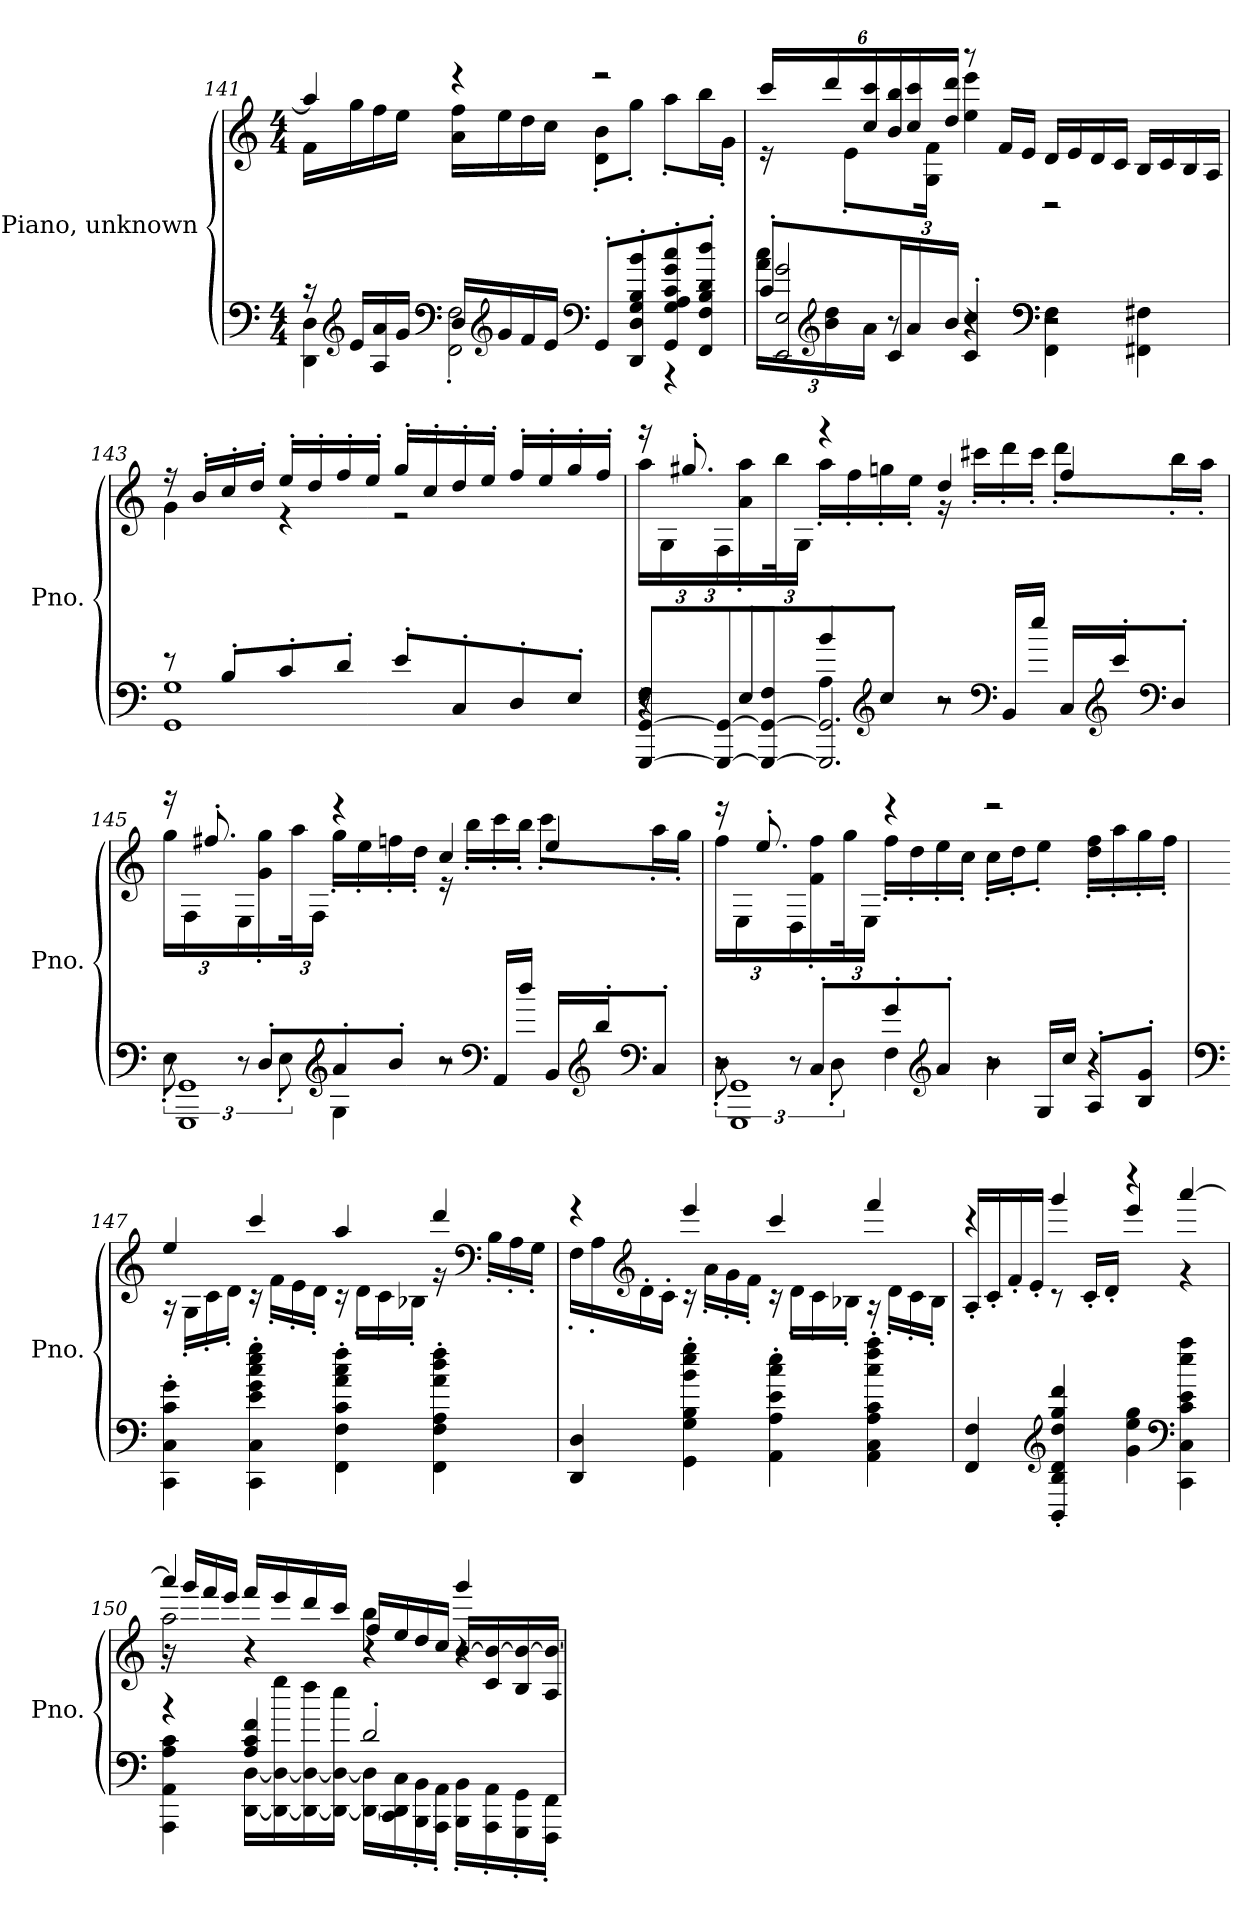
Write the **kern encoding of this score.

**kern	**kern
*part1	*part1
*staff2	*staff1
*I"Piano, unknown	*
*I'Pno.	*
!!LO:LB:g=z
*clefF4	*clefG2
*k[]	*k[]
*M4/4	*M4/4
=141	=141
*^	*^
16r	4DD\ 4D\	4aa/]	16f\LL
*clefG2	*	*	*
16e/LL	.	.	16gg\
16A/ 16a/	.	.	16ff\
16g/JJ	.	.	16ee\JJ
*clefF4	*	*	*
16D/LL	2FF\' 2F\'	4r	16a\ 16ff\LL
*clefG2	*	*	*
16g/	.	.	16ee\
16f/	.	.	16dd\
16e/JJ	.	.	16cc\JJ
*clefF4	*	*	*
8GG'/L	.	2r	8d\' 8b\'L
8DD/' 8D/' 8G/' 8B/' 8b/'	.	.	8gg'\J
8GG/' 8G/' 8A/' 8c/' 8g/' 8cc/'	4r	.	8aa'\L
8FF/' 8F/' 8B/' 8d/' 8dd/'J	.	.	16bb\L
.	.	.	16g'\JJ
=142	=142	=142	=142
*	*Xbrackettup	*Xbrackettup	*
*	*^	*	*
8c'/L	24a\ 24cc\LL	2EE/ 2E/ 2g/	24ccc/LL	16r
*clefG2	*	*	*	*
.	24b\ 24dd\	.	24ddd/	.
.	.	.	.	8e'\L
.	24a\JJ	.	24cc/ 24ccc/	.
24c/L	8r	.	24b/ 24bb/	.
24a/	.	.	24cc/ 24ccc/	.
.	.	.	.	16G\ 16f\Jk
24b/JJ	.	.	24dd/ 24ddd/JJ	.
4c/' 4cc/'	4r	.	8r	4ee\ 4eee\
.	.	.	16f/LL	.
.	.	.	16e/JJ	.
*clefF4	*	*	*	*
2r	4FF\ 4F\	2r	16d/LL	2r
.	.	.	16e/	.
.	.	.	16d/	.
.	.	.	16c/JJ	.
.	4FF#X\ 4F#X\	.	16B/LL	.
.	.	.	16c/	.
.	.	.	16B/	.
.	.	.	16A/JJ	.
*	*v	*v	*	*
!!LO:LB:g=z	!!
=143	=143	=143	=143
8r	1GG 1G	16r	4g\
.	.	16b'/LL	.
8B'/L	.	16cc'/	.
.	.	16dd'/JJ	.
8c'/	.	16ee'/LL	4r
.	.	16dd'/	.
8d'/J	.	16ff'/	.
.	.	16ee'/JJ	.
8e'/L	.	16gg'/LL	2r
.	.	16cc'/	.
8C'/	.	16dd'/	.
.	.	16ee'/JJ	.
8D'/	.	16ff'/LL	.
.	.	16ee'/	.
8E'/J	.	16gg'/	.
.	.	16ff'/JJ	.
=144	=144	=144	=144
*	*^	*	*
8r	4r	[12GGG/ [12GG/ 12F/L	16r	24aa\LL
.	.	.	.	24G\
.	.	.	8.gg#X'/	.
.	.	12GGG/_ 12GG/_	.	24F\
8E'/L	.	.	.	16a\' 16aa\'
.	.	12GGG/_ 12GG/_ 12F/J	.	.
.	.	.	.	48bb\K
.	.	.	.	24G\JJ
8b'/	4A\	2.GGG/] 2.GG/]	4r	16aa'\LL
.	.	.	.	16ff'\
*clefG2	*	*	*	*
8cc'/J	.	.	.	16ggn'\
.	.	.	.	16ee'\JJ
8r	2r	.	4dd/	16r
.	.	.	.	16ccc#X'\LL
*clefF4	*	*	*	*
16BB/LL	.	.	.	16ddd'\
16ee/JJ	.	.	.	16ccc#'\JJ
16C/LL	.	.	4ff/	8ddd'\L
*clefG2	*	*	*	*
16ccc'/J	.	.	.	.
*clefF4	*	*	*	*
8D'/J	.	.	.	16bb'\L
.	.	.	.	16aa'\JJ
!!LO:LB:g=z	!!
=145	=145	=145	=145	=145
*	*brackettup	*	*	*
8r	12E'\	1GGG 1GG	16r	24gg\LL
.	.	.	.	24F\
.	.	.	8.ff#X'/	.
.	12r	.	.	24E\
8D'/L	.	.	.	16g\' 16gg\'
.	12E'\	.	.	.
.	.	.	.	48aa\K
.	.	.	.	24F\JJ
*clefG2	*	*	*	*
8a'/	4G\	.	4r	16gg'\LL
.	.	.	.	16ee'\
8b'/J	.	.	.	16ffn'\
.	.	.	.	16dd'\JJ
8r	2r	.	4cc/	16r
.	.	.	.	16bb'\LL
*clefF4	*	*	*	*
16AA/LL	.	.	.	16ccc'\
16dd/JJ	.	.	.	16bb'\JJ
16BB/LL	.	.	4ee/	8ccc'\L
*clefG2	*	*	*	*
16bb'/J	.	.	.	.
*clefF4	*	*	*	*
8C'/J	.	.	.	16aa'\L
.	.	.	.	16gg'\JJ
!!LO:LB:g=z	!!
=146	=146	=146	=146	=146
8r	12D'\	1GGG 1GG	16r	24ff\LL
.	.	.	.	24E\
.	.	.	8.ee'/	.
.	12r	.	.	24D\
8C'/L	.	.	.	16f\' 16ff\'
.	12D'\	.	.	.
.	.	.	.	48gg\K
.	.	.	.	24E\JJ
8g'/	4F\	.	4r	16ff'\LL
.	.	.	.	16dd'\
*clefG2	*	*	*	*
8a'/J	.	.	.	16ee'\
.	.	.	.	16cc'\JJ
8r	4b\	.	2r	16cc'\LL
.	.	.	.	16dd'\J
16G/LL	.	.	.	8ee'\J
16cc/JJ	.	.	.	.
8A'/L	4r	.	.	16dd\' 16ff\'LL
.	.	.	.	16aa'\
8B/' 8g/'J	.	.	.	16gg'\
.	.	.	.	16ff'\JJ
*v	*v	*v	*	*
=147	=147	=147
*clefF4	*	*
4CC\' 4C\' 4c\' 4g\'	4ee/	16r
.	.	16G'\LL
.	.	16c'\
.	.	16d'\JJ
4CC\' 4C\' 4e\' 4g\' 4cc\' 4ee\' 4gg\'	4ccc/	16r
.	.	16f'\LL
.	.	16e'\
.	.	16d'\JJ
4FF\' 4F\' 4c\' 4a\' 4cc\' 4ff\'	4aa/	16r
.	.	16d'\LL
.	.	16c'\
.	.	16B-X'\JJ
4FF\' 4F\' 4A\' 4a\' 4dd\' 4ff\'	4ddd/	16r
*	*clefF4	*
.	.	16B-'\LL
.	.	16A'\
.	.	16G'\JJ
!!LO:PB:g=z	!!
=148	=148	=148
4DD/ 4D/	4r	16F'\LL
.	.	16A'\
*	*clefG2	*
.	.	16d'\
.	.	16c'\JJ
4GG\' 4G\' 4B\' 4b\' 4ee\' 4gg\'	4eee/	16r
.	.	16a'\LL
.	.	16g'\
.	.	16f'\JJ
4AA\' 4A\' 4e\' 4cc\' 4ee\'	4ccc/	16r
.	.	16d'\LL
.	.	16c'\
.	.	16B-X'\JJ
4AA\' 4C\' 4A\' 4c\' 4cc\' 4ff\' 4aa\'	4fff/	16r
.	.	16d'\LL
.	.	16c'\
.	.	16B-'\JJ
=149	=149	=149
4FF/ 4F/	4r	16A'/LL
.	.	16c'/
.	.	16f'/
.	.	16e'/JJ
*clefG2	*	*
4BB/' 4B/' 4d/' 4dd/' 4gg/' 4ddd/'	4ggg/	8r
.	.	16c'/LL
.	.	16d'/JJ
4g\ 4ee\ 4gg\	4r	4eee/
*clefF4	*	*
4CC\ 4C\ 4c\ 4e\ 4ee\ 4aa\	[4aaa/	4r
!!LO:LB:g=z
=150	=150	=150
*^	*	*^
4r	4AAA\ 4AA\ 4A\ 4c\	4aaa/]	2aa'\	16r
.	.	.	.	16ggg/LL
.	.	.	.	16fff/
.	.	.	.	16eee/JJ
4A/ 4c/ 4f/	[16DD\ [16D\LL	4r	.	16fff/LL
.	16DD\_ 16D\_ 16gg\	.	.	16eee/
.	16DD\_ 16D\_ 16ff\	.	.	16ddd/
.	16DD\_ 16D\_ 16ee\JJ	.	.	16ccc/JJ
2d'/	16DD\_ 16D\]LL	4r	4bb\	16ff/LL
.	16CC\ 16DD\] 16C\	.	.	16ee/
.	16BBB\' 16BB\'	.	.	16dd/
.	16AAA\' 16AA\'JJ	.	.	16cc/JJ
.	16BBB\' 16BB\'LL	4ggg/	4r	[16b/LL
.	16AAA\' 16AA\'	.	.	16c/ 16b/_
.	16GGG\' 16GG\'	.	.	16B/ 16b/_
.	16FFF\' 16FF\'JJ	.	.	16A/ 16b/_JJ
*v	*v	*	*	*
*	*v	*v	*v
=	=
*-	*-
